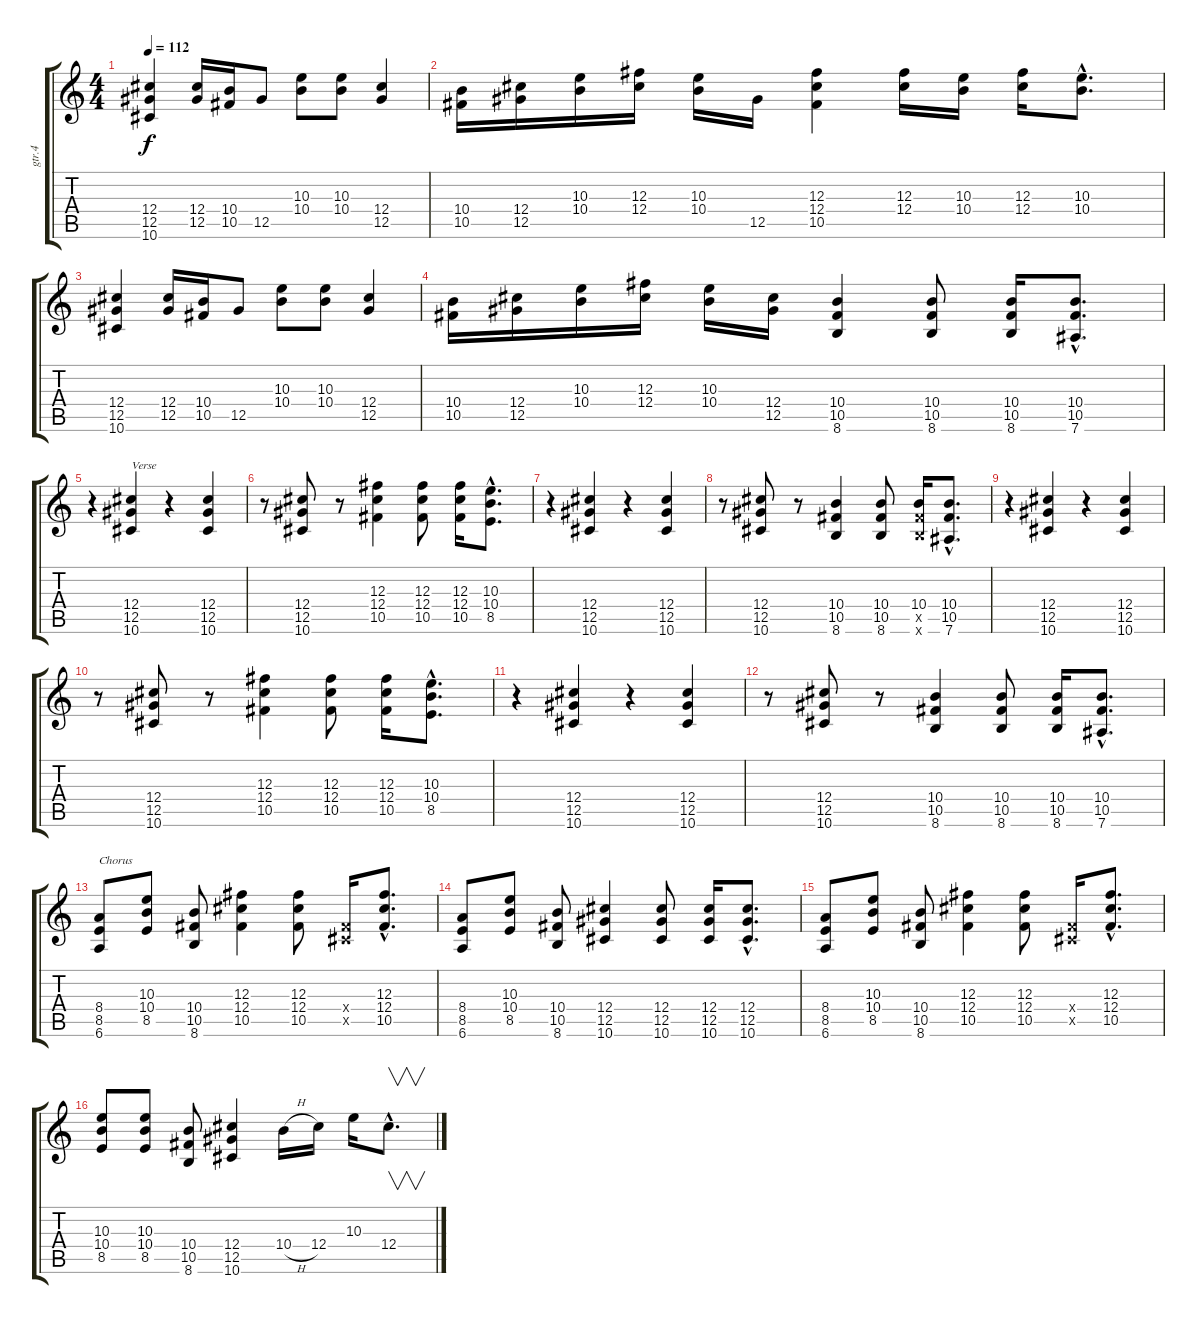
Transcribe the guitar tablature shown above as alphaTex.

\track ("gtr.4" "gtr.4") {instrument distortionguitar}
\staff {score tabs}
\tuning (Eb4 Bb3 Gb3 Db3 Ab2 Eb2) {hide}
\ts (4 4)
\tempo 112
\clef g2
\ks c
(12.4 12.5 10.6).4{dy f} (12.4 12.5).16 (10.4 10.5).16 12.5.8 (10.3 10.4).8 (10.3 10.4).8 (12.4 12.5).4 |
(10.4 10.5).16 (12.4 12.5).16 (10.3 10.4).16 (12.3 12.4).16 (10.3 10.4).16 12.5.16 (12.3 12.4 10.5).4 (12.3 12.4).16 (10.3 10.4).16 (12.3 12.4).16 (10.3{hac} 10.4{hac}).8{d} |
(12.4 12.5 10.6).4 (12.4 12.5).16 (10.4 10.5).16 12.5.8 (10.3 10.4).8 (10.3 10.4).8 (12.4 12.5).4 |
(10.4 10.5).16 (12.4 12.5).16 (10.3 10.4).16 (12.3 12.4).16 (10.3 10.4).16 (12.4 12.5).16 (10.4 10.5 8.6).4 (10.4 10.5 8.6).8 (10.4 10.5 8.6).16 (10.4{hac} 10.5{hac} 7.6{hac}).8{d} |
r.4 (12.4 12.5 10.6).4{txt "Verse"} r.4 (12.4 12.5 10.6).4 |
r.8 (12.4 12.5 10.6).8 r.8 (12.3 12.4 10.5).4 (12.3 12.4 10.5).8 (12.3 12.4 10.5).16 (10.3{hac} 10.4{hac} 8.5{hac}).8{d} |
r.4 (12.4 12.5 10.6).4 r.4 (12.4 12.5 10.6).4 |
r.8 (12.4 12.5 10.6).8 r.8 (10.4 10.5 8.6).4 (10.4 10.5 8.6).8 (10.4 10.5{x} 8.6{x}).16 (10.4{hac} 10.5{hac} 7.6{hac}).8{d} |
r.4 (12.4 12.5 10.6).4 r.4 (12.4 12.5 10.6).4 |
r.8 (12.4 12.5 10.6).8 r.8 (12.3 12.4 10.5).4 (12.3 12.4 10.5).8 (12.3 12.4 10.5).16 (10.3{hac} 10.4{hac} 8.5{hac}).8{d} |
r.4 (12.4 12.5 10.6).4 r.4 (12.4 12.5 10.6).4 |
r.8 (12.4 12.5 10.6).8 r.8 (10.4 10.5 8.6).4 (10.4 10.5 8.6).8 (10.4 10.5 8.6).16 (10.4{hac} 10.5{hac} 7.6{hac}).8{d} |
(8.4 8.5 6.6).8{txt "Chorus"} (10.3 10.4 8.5).8 (10.4 10.5 8.6).8 (12.3 12.4 10.5).4 (12.3 12.4 10.5).8 (5.4{x} 5.5{x}).16 (12.3{hac} 12.4{hac} 10.5{hac}).8{d} |
(8.4 8.5 6.6).8 (10.3 10.4 8.5).8 (10.4 10.5 8.6).8 (12.4 12.5 10.6).4 (12.4 12.5 10.6).8 (12.4 12.5 10.6).16 (12.4{hac} 12.5{hac} 10.6{hac}).8{d} |
(8.4 8.5 6.6).8 (10.3 10.4 8.5).8 (10.4 10.5 8.6).8 (12.3 12.4 10.5).4 (12.3 12.4 10.5).8 (5.4{x} 5.5{x}).16 (12.3{hac} 12.4{hac} 10.5{hac}).8{d} |
(10.3 10.4 8.5).8 (10.3 10.4 8.5).8 (10.4 10.5 8.6).8 (12.4 12.5 10.6).4 10.4{h}.16 12.4.16 10.3.16 12.4{hac}.8{v d}
